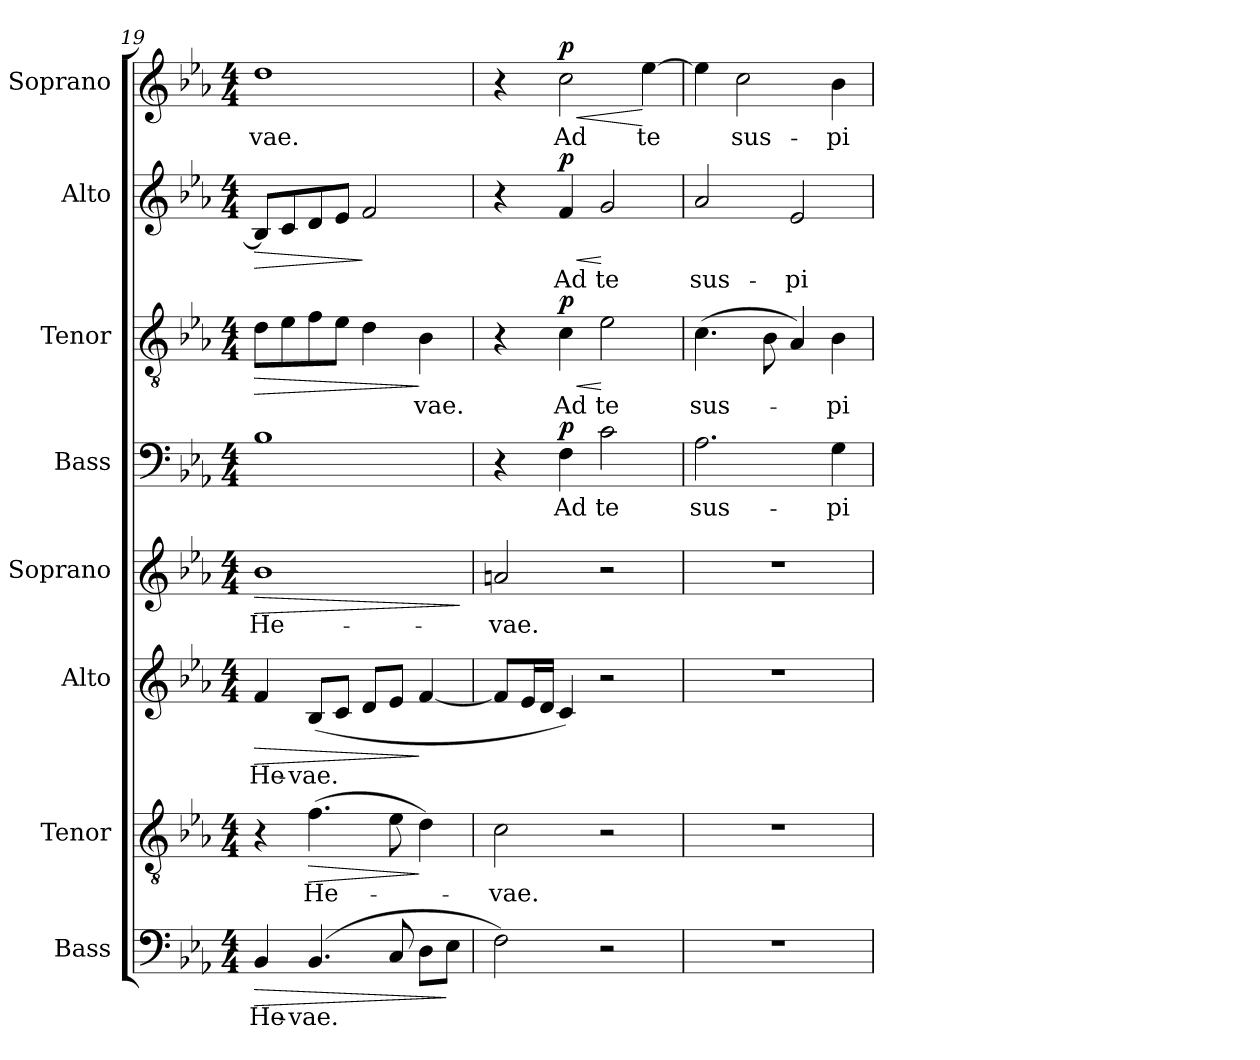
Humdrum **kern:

**kern	**text	**dynam	**kern	**text	**dynam	**kern	**text	**dynam	**kern	**text	**dynam	**kern	**text	**dynam	**kern	**text	**dynam	**kern	**text	**dynam	**kern	**text	**dynam
*part8	*part8	*part8	*part7	*part7	*part7	*part6	*part6	*part6	*part5	*part5	*part5	*part4	*part4	*part4	*part3	*part3	*part3	*part2	*part2	*part2	*part1	*part1	*part1
*staff8	*staff8	*staff8	*staff7	*staff7	*staff7	*staff6	*staff6	*staff6	*staff5	*staff5	*staff5	*staff4	*staff4	*staff4	*staff3	*staff3	*staff3	*staff2	*staff2	*staff2	*staff1	*staff1	*staff1
*I"Bass	*	*	*I"Tenor	*	*	*I"Alto	*	*	*I"Soprano	*	*	*I"Bass	*	*	*I"Tenor	*	*	*I"Alto	*	*	*I"Soprano	*	*
*I'B.	*	*	*I'T.	*	*	*I'A.	*	*	*I'S.	*	*	*I'B.	*	*	*I'T.	*	*	*I'A.	*	*	*I'S.	*	*
*clefF4	*	*	*clefGv2	*	*	*clefG2	*	*	*clefG2	*	*	*clefF4	*	*	*clefGv2	*	*	*clefG2	*	*	*clefG2	*	*
*	*	*	*ITrd7c12	*	*	*	*	*	*	*	*	*	*	*	*ITrd7c12	*	*	*	*	*	*	*	*
*k[b-e-a-]	*	*	*k[b-e-a-]	*	*	*k[b-e-a-]	*	*	*k[b-e-a-]	*	*	*k[b-e-a-]	*	*	*k[b-e-a-]	*	*	*k[b-e-a-]	*	*	*k[b-e-a-]	*	*
*E-:	*	*	*E-:	*	*	*E-:	*	*	*E-:	*	*	*E-:	*	*	*E-:	*	*	*E-:	*	*	*E-:	*	*
*M4/4	*	*	*M4/4	*	*	*M4/4	*	*	*M4/4	*	*	*M4/4	*	*	*M4/4	*	*	*M4/4	*	*	*M4/4	*	*
=19	=19	=19	=19	=19	=19	=19	=19	=19	=19	=19	=19	=19	=19	=19	=19	=19	=19	=19	=19	=19	=19	=19	=19
!	!LO:LY:b:color=#000000	!LO:HP:b	!	!	!	!	!	!	!	!	!	!	!	!	!	!	!	!	!	!	!	!	!
!	!	!	!	!	!	!	!LO:LY:b:color=#000000	!LO:HP:b	!	!	!	!	!	!	!	!	!	!	!	!	!	!	!
!	!	!	!	!	!	!	!	!	!	!LO:LY:b:color=#000000	!LO:HP:b	!	!	!	!	!	!LO:HP:b	!	!	!LO:HP:b	!	!	!
!	!	!	!	!	!	!	!	!	!	!	!	!	!	!	!	!	!	!	!	!	!	!LO:LY:b:color=#000000	!
4BB-i/	He-	>	4r	.	.	4fi/	He-	>	1b-i	He-	>	1B-i	.	.	8Di\L	.	>	8B-i/L]	.	>	1ddi	-vae.	.
.	.	.	.	.	.	.	.	.	.	.	.	.	.	.	8E-i\	.	.	8ci/	.	.	.	.	.
!	!LO:LY:b:color=#000000	!	!	!	!	!	!	!	!	!	!	!	!	!	!	!	!	!	!	!	!	!	!
!	!	!	!	!LO:LY:b:color=#000000	!LO:HP:b	!	!	!	!	!	!	!	!	!	!	!	!	!	!	!	!	!	!
!	!	!	!	!	!	!	!LO:LY:b:color=#000000	!	!	!	!	!	!	!	!	!	!	!	!	!	!	!	!
(4.BB-i/	-vae.	.	(4.Fi\	He-	>	(8B-i/L	-vae.	.	.	.	.	.	.	.	8Fi\	.	.	8di/	.	.	.	.	.
.	.	.	.	.	.	8ci/J	.	.	.	.	.	.	.	.	8E-i\J	.	.	8e-i/J	.	.	.	.	.
.	.	.	.	.	.	8di/L	.	.	.	.	.	.	.	.	4Di\	.	.	2fi/	.	]	.	.	.
8Ci/	.	.	8E-i\	.	.	8e-i/J	.	.	.	.	.	.	.	.	.	.	.	.	.	.	.	.	.
!	!	!	!	!	!	!	!	!	!	!	!	!	!	!	!	!LO:LY:b:color=#000000	!	!	!	!	!	!	!
8Di\L	.	.	4Di\)	.	]	[<4fi/	.	]	.	.	.	.	.	.	4BB-i\	-vae.	]	.	.	.	.	.	.
8E-i\J	.	]	.	.	.	.	.	.	.	.	.	.	.	.	.	.	.	.	.	.	.	.	.
.	.	.	.	.	.	.	.	.	.	.	]	.	.	.	.	.	.	.	.	.	.	.	.
=20	=20	=20	=20	=20	=20	=20	=20	=20	=20	=20	=20	=20	=20	=20	=20	=20	=20	=20	=20	=20	=20	=20	=20
!	!	!	!	!LO:LY:b:color=#000000	!	!	!	!	!	!	!	!	!	!	!	!	!	!	!	!	!	!	!
!	!	!	!	!	!	!	!	!	!	!LO:LY:b:color=#000000	!	!	!	!	!	!	!	!	!	!	!	!	!
2Fi\)	.	.	2Ci\	-vae.	.	8fi/L]	.	.	2ani/	-vae.	.	4r	.	.	4r	.	.	4r	.	.	4r	.	.
.	.	.	.	.	.	16e-i/L	.	.	.	.	.	.	.	.	.	.	.	.	.	.	.	.	.
.	.	.	.	.	.	16di/JJ	.	.	.	.	.	.	.	.	.	.	.	.	.	.	.	.	.
!	!	!	!	!	!	!	!	!	!	!	!	!	!LO:LY:b:color=#000000	!	!	!	!	!	!	!	!	!	!
!	!	!	!	!	!	!	!	!	!	!	!	!	!	!	!	!LO:LY:b:color=#000000	!LO:HP:b	!	!	!	!	!	!
!	!	!	!	!	!	!	!	!	!	!	!	!	!	!	!	!	!LO:HP:n=1:b	!	!	!	!	!	!
!	!	!	!	!	!	!	!	!	!	!	!	!	!	!	!	!	!	!	!LO:LY:b:color=#000000	!LO:HP:b	!	!	!
!	!	!	!	!	!	!	!	!	!	!	!	!	!	!	!	!	!	!	!	!	!	!LO:LY:b:color=#000000	!LO:HP:b
.	.	.	.	.	.	4ci/)	.	.	.	.	.	4Fi\	Ad	p	4Ci\	Ad	< < p	4fi/	Ad	< p	2cci\	Ad	< p
!	!	!	!	!	!	!	!	!	!	!	!	!	!LO:LY:b:color=#000000	!	!	!	!	!	!	!	!	!	!
!	!	!	!	!	!	!	!	!	!	!	!	!	!	!	!	!LO:LY:b:color=#000000	!	!	!	!	!	!	!
!	!	!	!	!	!	!	!	!	!	!	!	!	!	!	!	!	!	!	!LO:LY:b:color=#000000	!	!	!	!
2r	.	.	2r	.	.	2r	.	.	2r	.	.	2ci\	te	.	2E-i\	te	[	2gi/	te	[	.	.	.
!	!	!	!	!	!	!	!	!	!	!	!	!	!	!	!	!	!	!	!	!	!	!LO:LY:b:color=#000000	!
.	.	.	.	.	.	.	.	.	.	.	.	.	.	.	.	.	.	.	.	.	[>4ee-i\	te	[
.	.	.	.	.	.	.	.	.	.	.	.	.	.	.	.	.	[	.	.	.	.	.	.
=21	=21	=21	=21	=21	=21	=21	=21	=21	=21	=21	=21	=21	=21	=21	=21	=21	=21	=21	=21	=21	=21	=21	=21
!	!	!	!	!	!	!	!	!	!	!	!	!	!LO:LY:b:color=#000000	!	!	!	!	!	!	!	!	!	!
!	!	!	!	!	!	!	!	!	!	!	!	!	!	!	!	!LO:LY:b:color=#000000	!	!	!	!	!	!	!
!	!	!	!	!	!	!	!	!	!	!	!	!	!	!	!	!	!	!	!LO:LY:b:color=#000000	!	!	!	!
1r	.	.	1r	.	.	1r	.	.	1r	.	.	2.A-i\	sus-	.	(4.Ci\	sus-	.	2a-i/	sus-	.	4ee-i\]	.	.
!	!	!	!	!	!	!	!	!	!	!	!	!	!	!	!	!	!	!	!	!	!	!LO:LY:b:color=#000000	!
.	.	.	.	.	.	.	.	.	.	.	.	.	.	.	.	.	.	.	.	.	2cci\	sus-	.
.	.	.	.	.	.	.	.	.	.	.	.	.	.	.	8BB-i\	.	.	.	.	.	.	.	.
!	!	!	!	!	!	!	!	!	!	!	!	!	!	!	!	!	!	!	!LO:LY:b:color=#000000	!	!	!	!
.	.	.	.	.	.	.	.	.	.	.	.	.	.	.	4AA-i/)	.	.	2e-i/	-pi-	.	.	.	.
!	!	!	!	!	!	!	!	!	!	!	!	!	!LO:LY:b:color=#000000	!	!	!	!	!	!	!	!	!	!
!	!	!	!	!	!	!	!	!	!	!	!	!	!	!	!	!LO:LY:b:color=#000000	!	!	!	!	!	!	!
!	!	!	!	!	!	!	!	!	!	!	!	!	!	!	!	!	!	!	!	!	!	!LO:LY:b:color=#000000	!
.	.	.	.	.	.	.	.	.	.	.	.	4Gi\	-pi-	.	4BB-i\	-pi-	.	.	.	.	4b-i\	-pi-	.
=	=	=	=	=	=	=	=	=	=	=	=	=	=	=	=	=	=	=	=	=	=	=	=
*-	*-	*-	*-	*-	*-	*-	*-	*-	*-	*-	*-	*-	*-	*-	*-	*-	*-	*-	*-	*-	*-	*-	*-
